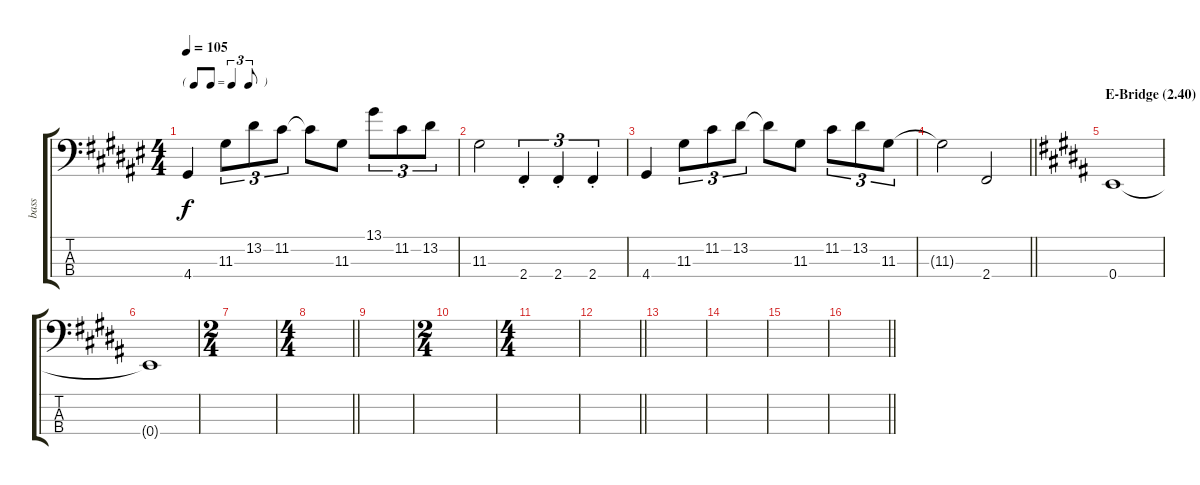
\track ("bass" "bass") {instrument electricbassfinger}
\staff {score tabs}
\tuning (G2 D2 A1 E1) {hide}
\ts (4 4)
\tf triplet8th
\tempo 105
\clef f4
\ks d#minor
4.4.4{dy f} 11.3.8{tu (3 2)} 13.2.8{tu (3 2)} 11.2.8{tu (3 2)} 11.2{t}.8 11.3.8 13.1.8{tu (3 2)} 11.2.8{tu (3 2)} 13.2.8{tu (3 2)} |
11.3.2 2.4{st}.4{tu (3 2)} 2.4{st}.4{tu (3 2)} 2.4{st}.4{tu (3 2)} |
4.4.4 11.3.8{tu (3 2)} 11.2.8{tu (3 2)} 13.2.8{tu (3 2)} 13.2{t}.8 11.3.8 11.2.8{tu (3 2)} 13.2.8{tu (3 2)} 11.3.8{tu (3 2)} |
\barLineRight lightlight
11.3{t}.2 2.4.2 |
\section ("" "E-Bridge (2.40)")
\ks b
0.4.1 |
0.4{t}.1 |
\ts (2 4)
|
\ts (4 4)
\barLineRight lightlight
|
|
\ts (2 4)
|
\ts (4 4)
|
\barLineRight lightlight
|
|
|
|
\barLineRight lightlight
